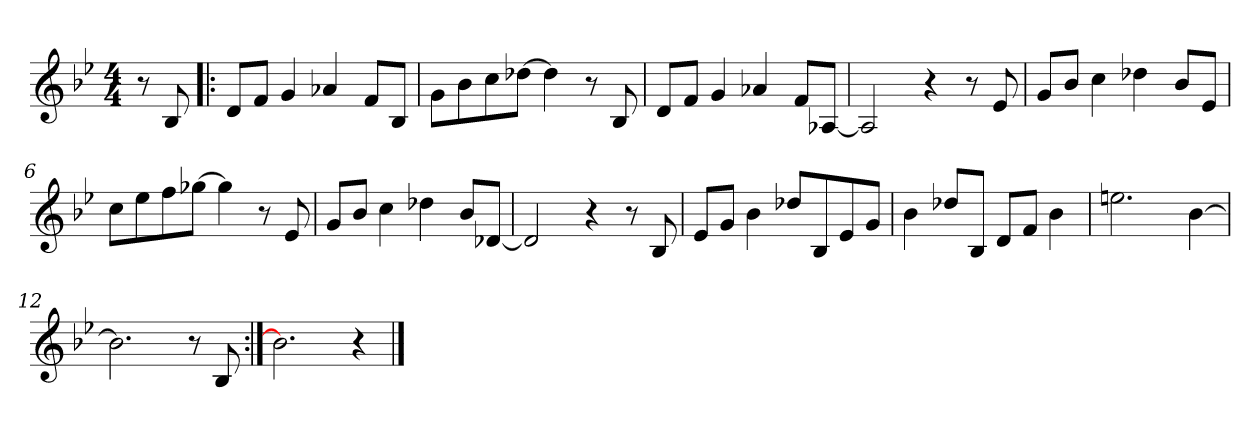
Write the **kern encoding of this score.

**kern
*part1
*staff1
*clefG2
*k[b-e-]
*B-:
*M4/4
=
8r
8B-/
=1!|:
8d/L
8f/J
4g/
4a-X/
8f/L
8B-/J
=2
8g\L
8b-\
8cc\
[8dd-X\J
4dd-\]
8r
8B-/
=3
8d/L
8f/J
4g/
4a-X/
8f/L
[8A-X/J
=4
2A-/]
4r
8r
8e-/
!!LO:LB:g=z
=5
8g/L
8b-/J
4cc\
4dd-X\
8b-/L
8e-/J
=6
8cc\L
8ee-\
8ff\
[8gg-X\J
4gg-\]
8r
8e-/
=7
8g/L
8b-/J
4cc\
4dd-X\
8b-/L
[8d-X/J
=8
2d-/]
4r
8r
8B-/
=9
8e-/L
8g/J
4b-\
8dd-X/L
8B-/
8e-/
8g/J
!!LO:LB:g=z
=10
4b-\
8dd-X/L
8B-/J
8d/L
8f/J
4b-\
=11
2.een\
[4b-\
=12
2.b-\]
8r
8B-/
=13:|!
2.b-\]
4r
==
*-
